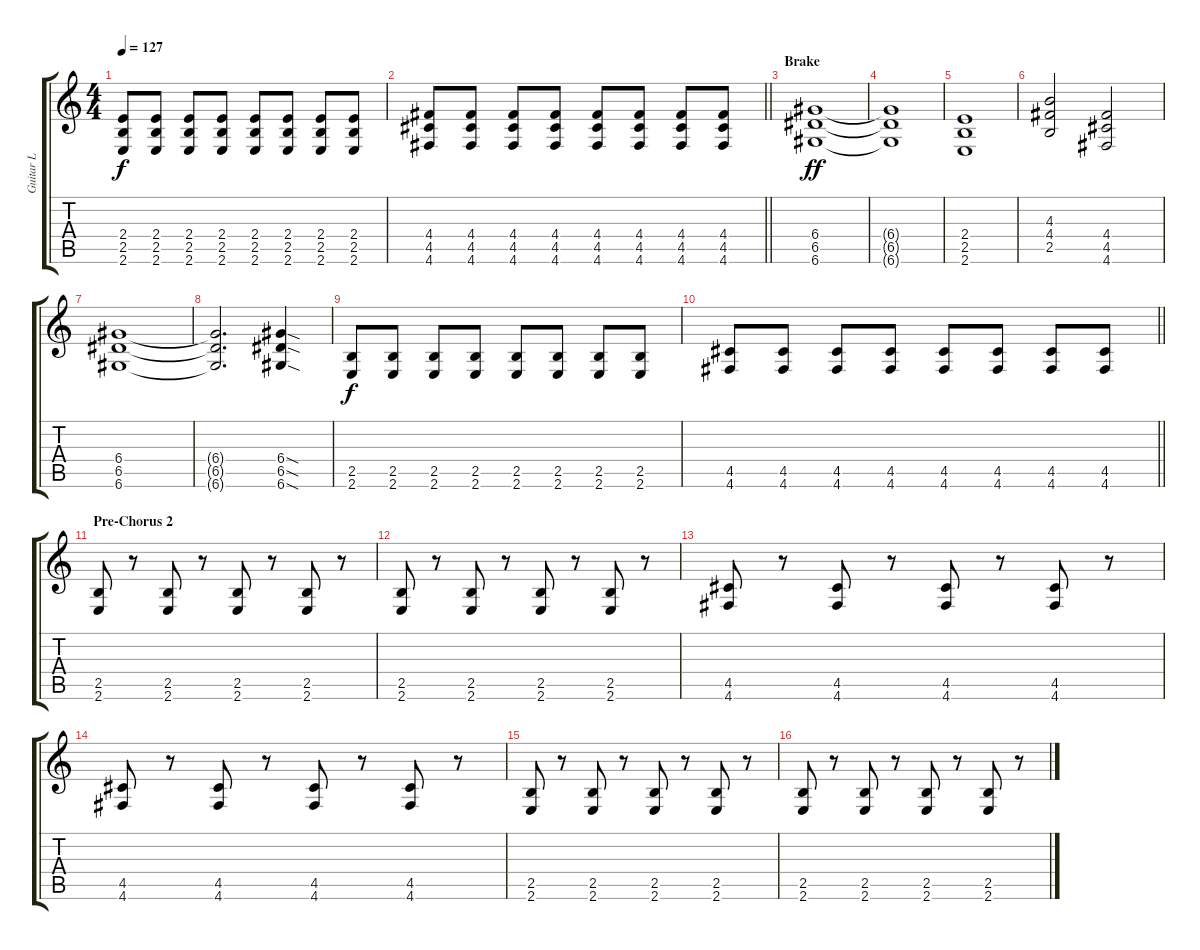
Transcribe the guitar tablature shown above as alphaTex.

\track ("Guitar L" "Guitar L") {instrument distortionguitar}
\staff {score tabs}
\tuning (E4 B3 G3 D3 A2 D2) {hide}
\ts (4 4)
\tempo 127
\clef g2
\ks c
(2.4 2.5 2.6).8{dy f} (2.4 2.5 2.6).8 (2.4 2.5 2.6).8 (2.4 2.5 2.6).8 (2.4 2.5 2.6).8 (2.4 2.5 2.6).8 (2.4 2.5 2.6).8 (2.4 2.5 2.6).8 |
\barLineRight lightlight
(4.4 4.5 4.6).8 (4.4 4.5 4.6).8 (4.4 4.5 4.6).8 (4.4 4.5 4.6).8 (4.4 4.5 4.6).8 (4.4 4.5 4.6).8 (4.4 4.5 4.6).8 (4.4 4.5 4.6).8 |
\section ("" "Brake")
(6.4 6.5 6.6).1{dy ff} |
(6.4{t} 6.5{t} 6.6{t}).1 |
(2.4 2.5 2.6).1 |
(4.3 4.4 2.5).2 (4.4 4.5 4.6).2 |
(6.4 6.5 6.6).1 |
(6.4{t} 6.5{t} 6.6{t}).2{d} (6.4{sod} 6.5{sod} 6.6{sod}).4 |
(2.5 2.6).8{dy f} (2.5 2.6).8 (2.5 2.6).8 (2.5 2.6).8 (2.5 2.6).8 (2.5 2.6).8 (2.5 2.6).8 (2.5 2.6).8 |
\barLineRight lightlight
(4.5 4.6).8 (4.5 4.6).8 (4.5 4.6).8 (4.5 4.6).8 (4.5 4.6).8 (4.5 4.6).8 (4.5 4.6).8 (4.5 4.6).8 |
\section ("" "Pre-Chorus 2")
(2.5 2.6).8 r.8 (2.5 2.6).8 r.8 (2.5 2.6).8 r.8 (2.5 2.6).8 r.8 |
(2.5 2.6).8 r.8 (2.5 2.6).8 r.8 (2.5 2.6).8 r.8 (2.5 2.6).8 r.8 |
(4.5 4.6).8 r.8 (4.5 4.6).8 r.8 (4.5 4.6).8 r.8 (4.5 4.6).8 r.8 |
(4.5 4.6).8 r.8 (4.5 4.6).8 r.8 (4.5 4.6).8 r.8 (4.5 4.6).8 r.8 |
(2.5 2.6).8 r.8 (2.5 2.6).8 r.8 (2.5 2.6).8 r.8 (2.5 2.6).8 r.8 |
(2.5 2.6).8 r.8 (2.5 2.6).8 r.8 (2.5 2.6).8 r.8 (2.5 2.6).8 r.8
